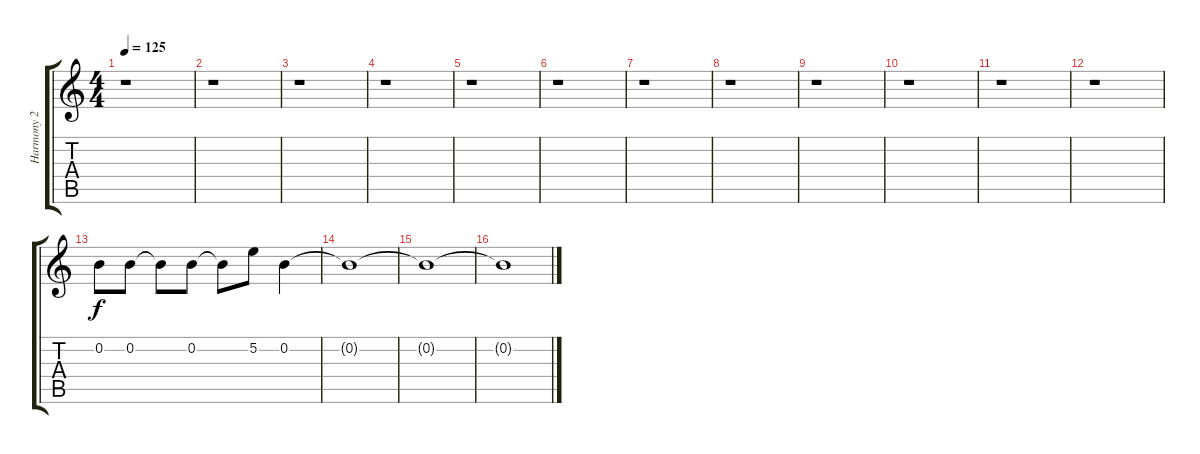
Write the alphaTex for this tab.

\track ("Harmony 2" "Harmony 2") {instrument overdrivenguitar}
\staff {score tabs}
\tuning (E4 B3 G3 D3 A2 E2) {hide}
\ts (4 4)
\tempo 125
\clef g2
\ks c
r.1{dy f} |
r.1 |
r.1 |
r.1 |
r.1 |
r.1 |
r.1 |
r.1 |
r.1 |
r.1 |
r.1 |
r.1 |
0.2.8 0.2.8 0.2{t}.8 0.2.8 0.2{t}.8 5.2.8 0.2.4 |
0.2{t}.1 |
0.2{t}.1 |
0.2{t}.1
